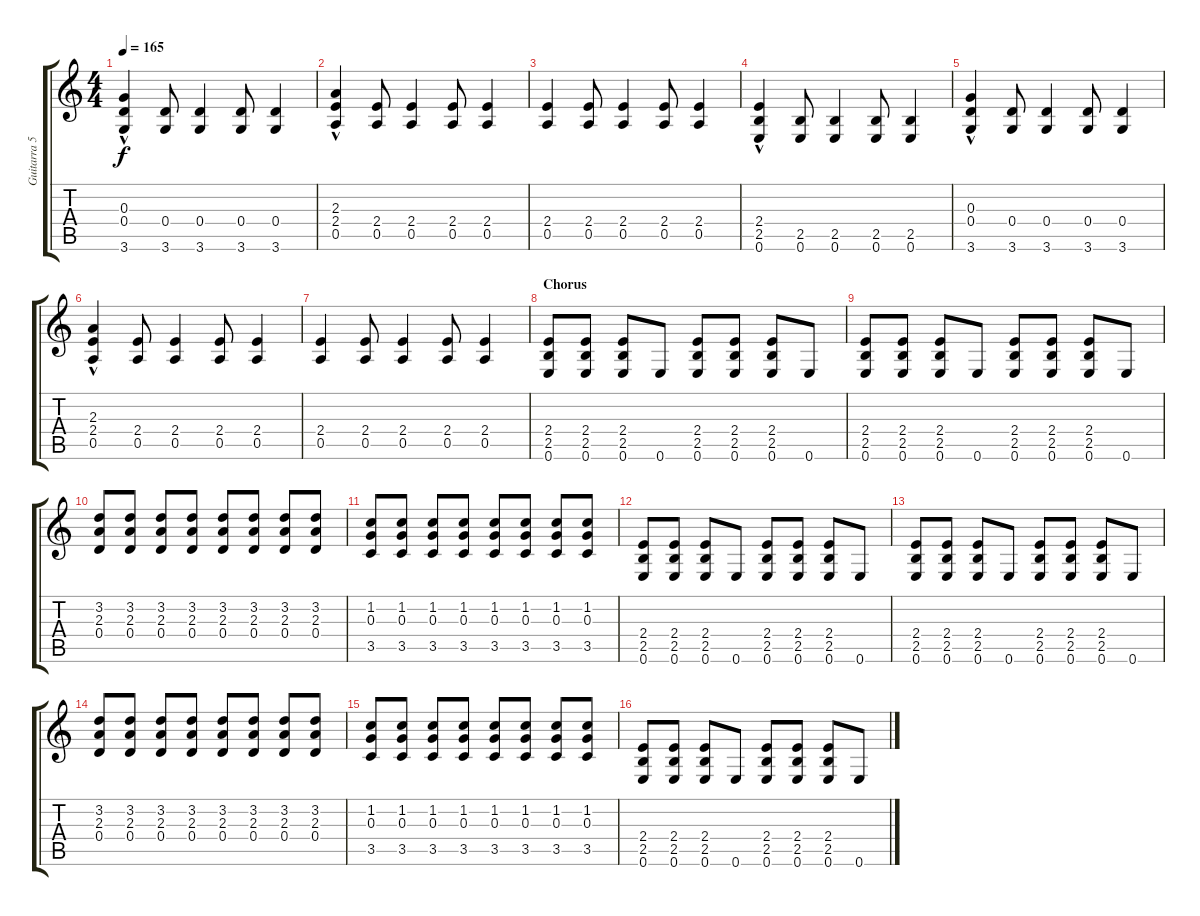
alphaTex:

\track ("Guitarra 5 ( Ritmica 2 )" "Guitarra 5") {instrument distortionguitar}
\staff {score tabs}
\tuning (E4 B3 G3 D3 A2 E2) {hide}
\ts (4 4)
\tempo 165
\clef g2
\ks c
(0.3{hac} 0.4 3.6).4{dy f} (0.4 3.6).8 (0.4 3.6).4 (0.4 3.6).8 (0.4 3.6).4 |
(2.3{hac} 2.4 0.5).4 (2.4 0.5).8 (2.4 0.5).4 (2.4 0.5).8 (2.4 0.5).4 |
(2.4 0.5).4 (2.4 0.5).8 (2.4 0.5).4 (2.4 0.5).8 (2.4 0.5).4 |
(2.4{hac} 2.5 0.6).4 (2.5 0.6).8 (2.5 0.6).4 (2.5 0.6).8 (2.5 0.6).4 |
(0.3{hac} 0.4 3.6).4 (0.4 3.6).8 (0.4 3.6).4 (0.4 3.6).8 (0.4 3.6).4 |
(2.3{hac} 2.4 0.5).4 (2.4 0.5).8 (2.4 0.5).4 (2.4 0.5).8 (2.4 0.5).4 |
(2.4 0.5).4 (2.4 0.5).8 (2.4 0.5).4 (2.4 0.5).8 (2.4 0.5).4 |
\section ("" "Chorus")
(2.4 2.5 0.6).8 (2.4 2.5 0.6).8 (2.4 2.5 0.6).8 0.6.8 (2.4 2.5 0.6).8 (2.4 2.5 0.6).8 (2.4 2.5 0.6).8 0.6.8 |
(2.4 2.5 0.6).8 (2.4 2.5 0.6).8 (2.4 2.5 0.6).8 0.6.8 (2.4 2.5 0.6).8 (2.4 2.5 0.6).8 (2.4 2.5 0.6).8 0.6.8 |
(3.2 2.3 0.4).8 (3.2 2.3 0.4).8 (3.2 2.3 0.4).8 (3.2 2.3 0.4).8 (3.2 2.3 0.4).8 (3.2 2.3 0.4).8 (3.2 2.3 0.4).8 (3.2 2.3 0.4).8 |
(1.2 0.3 3.5).8 (1.2 0.3 3.5).8 (1.2 0.3 3.5).8 (1.2 0.3 3.5).8 (1.2 0.3 3.5).8 (1.2 0.3 3.5).8 (1.2 0.3 3.5).8 (1.2 0.3 3.5).8 |
(2.4 2.5 0.6).8 (2.4 2.5 0.6).8 (2.4 2.5 0.6).8 0.6.8 (2.4 2.5 0.6).8 (2.4 2.5 0.6).8 (2.4 2.5 0.6).8 0.6.8 |
(2.4 2.5 0.6).8 (2.4 2.5 0.6).8 (2.4 2.5 0.6).8 0.6.8 (2.4 2.5 0.6).8 (2.4 2.5 0.6).8 (2.4 2.5 0.6).8 0.6.8 |
(3.2 2.3 0.4).8 (3.2 2.3 0.4).8 (3.2 2.3 0.4).8 (3.2 2.3 0.4).8 (3.2 2.3 0.4).8 (3.2 2.3 0.4).8 (3.2 2.3 0.4).8 (3.2 2.3 0.4).8 |
(1.2 0.3 3.5).8 (1.2 0.3 3.5).8 (1.2 0.3 3.5).8 (1.2 0.3 3.5).8 (1.2 0.3 3.5).8 (1.2 0.3 3.5).8 (1.2 0.3 3.5).8 (1.2 0.3 3.5).8 |
(2.4 2.5 0.6).8 (2.4 2.5 0.6).8 (2.4 2.5 0.6).8 0.6.8 (2.4 2.5 0.6).8 (2.4 2.5 0.6).8 (2.4 2.5 0.6).8 0.6.8
